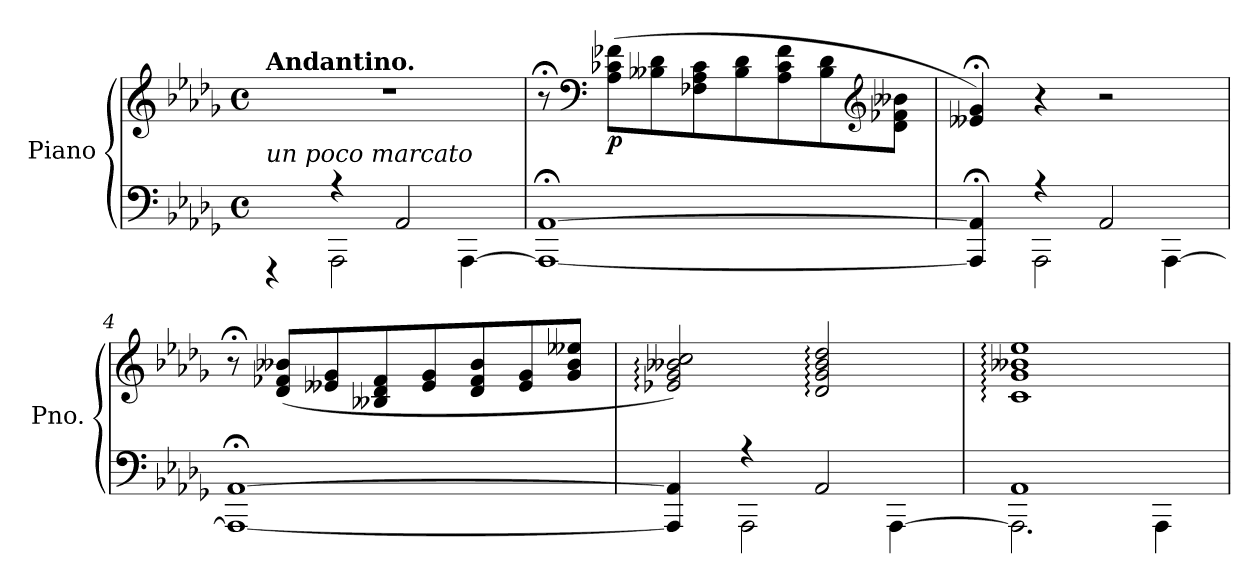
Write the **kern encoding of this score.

**kern	**kern	**dynam
*part1	*part1	*part1
*staff2	*staff1	*staff1/2
*I"Piano	*	*
*I'Pno.	*	*
*clefF4	*clefG2	*
*k[b-e-a-d-g-]	*k[b-e-a-d-g-]	*
*M4/4	*M4/4	*
*met(c)	*met(c)	*
=1	=1	=1
*^	*	*
!	!	!LO:TX:a:B:t=Andantino.	!
!LO:TX:a:i:t=un poco marcato	!	!	!
4rFFF	4ryy	1r	.
2AAA-\	4rA	.	.
.	2AA-/	.	.
[4AAA-\	.	.	.
*v	*v	*	*
=2	=2	=2
1AAA-_;< [1AA-;<	8r;<	.
*	*clefF4	*
!	!	!LO:DY:b
.	(8A-\ 8c-X\ 8f-X\L	p
.	8B--X\ 8d-\	.
.	8F-X\ 8A-\ 8c-\	.
.	8B--\ 8d-\	.
.	8A-\ 8c-\ 8f-\	.
.	8B--\ 8d-\	.
*	*clefG2	*
.	8d-\ 8f-X\ 8b--X\J	.
=3	=3	=3
*^	*	*
4AAA-/];< 4AA-/];<	4ryy	4e--X/;< 4g-/;<)	.
2AAA-\	4rA	4r	.
.	2AA-/	2r	.
[4AAA-\	.	.	.
*v	*v	*	*
=4	=4	=4
1AAA-_;< [1AA-;<	8r;<	.
.	(8d-/ 8f-X/ 8b--X/L	.
.	8e--X/ 8g-/	.
.	8B--X/ 8d-/ 8f-/	.
.	8e--/ 8g-/	.
.	8d-/ 8f-/ 8b--/	.
.	8e--/ 8g-/	.
.	8g-/ 8b--/ 8ee--X/J	.
!!LO:LB:g=z
=5	=5	=5
*^	*	*
4AAA-/] 4AA-/]	4ryy	2e-X/: 2g-/: 2b--X/: 2cc/:)	.
2AAA-\	4rA	.	.
.	2AA-/	2d-/: 2g-/: 2b--/: 2dd-/:	.
[4AAA-\	.	.	.
=6	=6	=6	=6
2.AAA-\]	1AA-	1c: 1g-: 1b--X: 1ee-:	.
4AAA-\	.	.	.
*v	*v	*	*
=	=	=
*-	*-	*-
